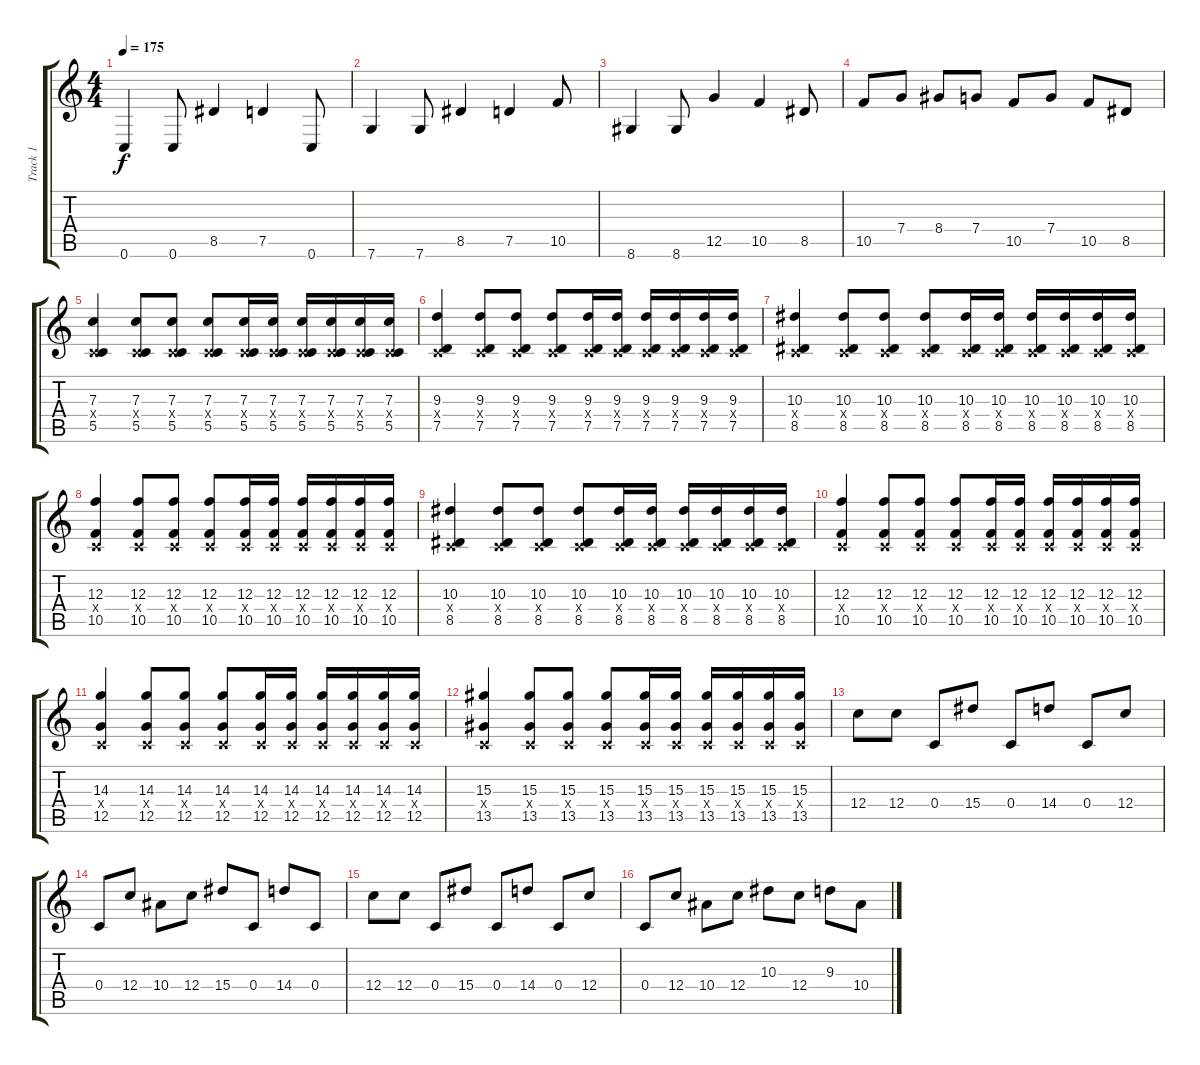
\track ("Track 1" "Track 1") {instrument distortionguitar}
\staff {score tabs}
\tuning (D4 A3 F3 C3 G2 C2) {hide}
\ts (4 4)
\tempo 175
\clef g2
\ks c
0.6.4{dy f} 0.6.8 8.5.4 7.5.4 0.6.8 |
7.6.4 7.6.8 8.5.4 7.5.4 10.5.8 |
8.6.4 8.6.8 12.5.4 10.5.4 8.5.8 |
10.5.8 7.4.8 8.4.8 7.4.8 10.5.8 7.4.8 10.5.8 8.5.8 |
(7.3 0.4{x} 5.5).4 (7.3 0.4{x} 5.5).8 (7.3 0.4{x} 5.5).8 (7.3 0.4{x} 5.5).8 (7.3 0.4{x} 5.5).16 (7.3 0.4{x} 5.5).16 (7.3 0.4{x} 5.5).16 (7.3 0.4{x} 5.5).16 (7.3 0.4{x} 5.5).16 (7.3 0.4{x} 5.5).16 |
(9.3 0.4{x} 7.5).4 (9.3 0.4{x} 7.5).8 (9.3 0.4{x} 7.5).8 (9.3 0.4{x} 7.5).8 (9.3 0.4{x} 7.5).16 (9.3 0.4{x} 7.5).16 (9.3 0.4{x} 7.5).16 (9.3 0.4{x} 7.5).16 (9.3 0.4{x} 7.5).16 (9.3 0.4{x} 7.5).16 |
(10.3 0.4{x} 8.5).4 (10.3 0.4{x} 8.5).8 (10.3 0.4{x} 8.5).8 (10.3 0.4{x} 8.5).8 (10.3 0.4{x} 8.5).16 (10.3 0.4{x} 8.5).16 (10.3 0.4{x} 8.5).16 (10.3 0.4{x} 8.5).16 (10.3 0.4{x} 8.5).16 (10.3 0.4{x} 8.5).16 |
(12.3 0.4{x} 10.5).4 (12.3 0.4{x} 10.5).8 (12.3 0.4{x} 10.5).8 (12.3 0.4{x} 10.5).8 (12.3 0.4{x} 10.5).16 (12.3 0.4{x} 10.5).16 (12.3 0.4{x} 10.5).16 (12.3 0.4{x} 10.5).16 (12.3 0.4{x} 10.5).16 (12.3 0.4{x} 10.5).16 |
(10.3 0.4{x} 8.5).4 (10.3 0.4{x} 8.5).8 (10.3 0.4{x} 8.5).8 (10.3 0.4{x} 8.5).8 (10.3 0.4{x} 8.5).16 (10.3 0.4{x} 8.5).16 (10.3 0.4{x} 8.5).16 (10.3 0.4{x} 8.5).16 (10.3 0.4{x} 8.5).16 (10.3 0.4{x} 8.5).16 |
(12.3 0.4{x} 10.5).4 (12.3 0.4{x} 10.5).8 (12.3 0.4{x} 10.5).8 (12.3 0.4{x} 10.5).8 (12.3 0.4{x} 10.5).16 (12.3 0.4{x} 10.5).16 (12.3 0.4{x} 10.5).16 (12.3 0.4{x} 10.5).16 (12.3 0.4{x} 10.5).16 (12.3 0.4{x} 10.5).16 |
(14.3 0.4{x} 12.5).4 (14.3 0.4{x} 12.5).8 (14.3 0.4{x} 12.5).8 (14.3 0.4{x} 12.5).8 (14.3 0.4{x} 12.5).16 (14.3 0.4{x} 12.5).16 (14.3 0.4{x} 12.5).16 (14.3 0.4{x} 12.5).16 (14.3 0.4{x} 12.5).16 (14.3 0.4{x} 12.5).16 |
(15.3 0.4{x} 13.5).4 (15.3 0.4{x} 13.5).8 (15.3 0.4{x} 13.5).8 (15.3 0.4{x} 13.5).8 (15.3 0.4{x} 13.5).16 (15.3 0.4{x} 13.5).16 (15.3 0.4{x} 13.5).16 (15.3 0.4{x} 13.5).16 (15.3 0.4{x} 13.5).16 (15.3 0.4{x} 13.5).16 |
12.4.8 12.4.8 0.4.8 15.4.8 0.4.8 14.4.8 0.4.8 12.4.8 |
0.4.8 12.4.8 10.4.8 12.4.8 15.4.8 0.4.8 14.4.8 0.4.8 |
12.4.8 12.4.8 0.4.8 15.4.8 0.4.8 14.4.8 0.4.8 12.4.8 |
0.4.8 12.4.8 10.4.8 12.4.8 10.3.8 12.4.8 9.3.8 10.4.8
